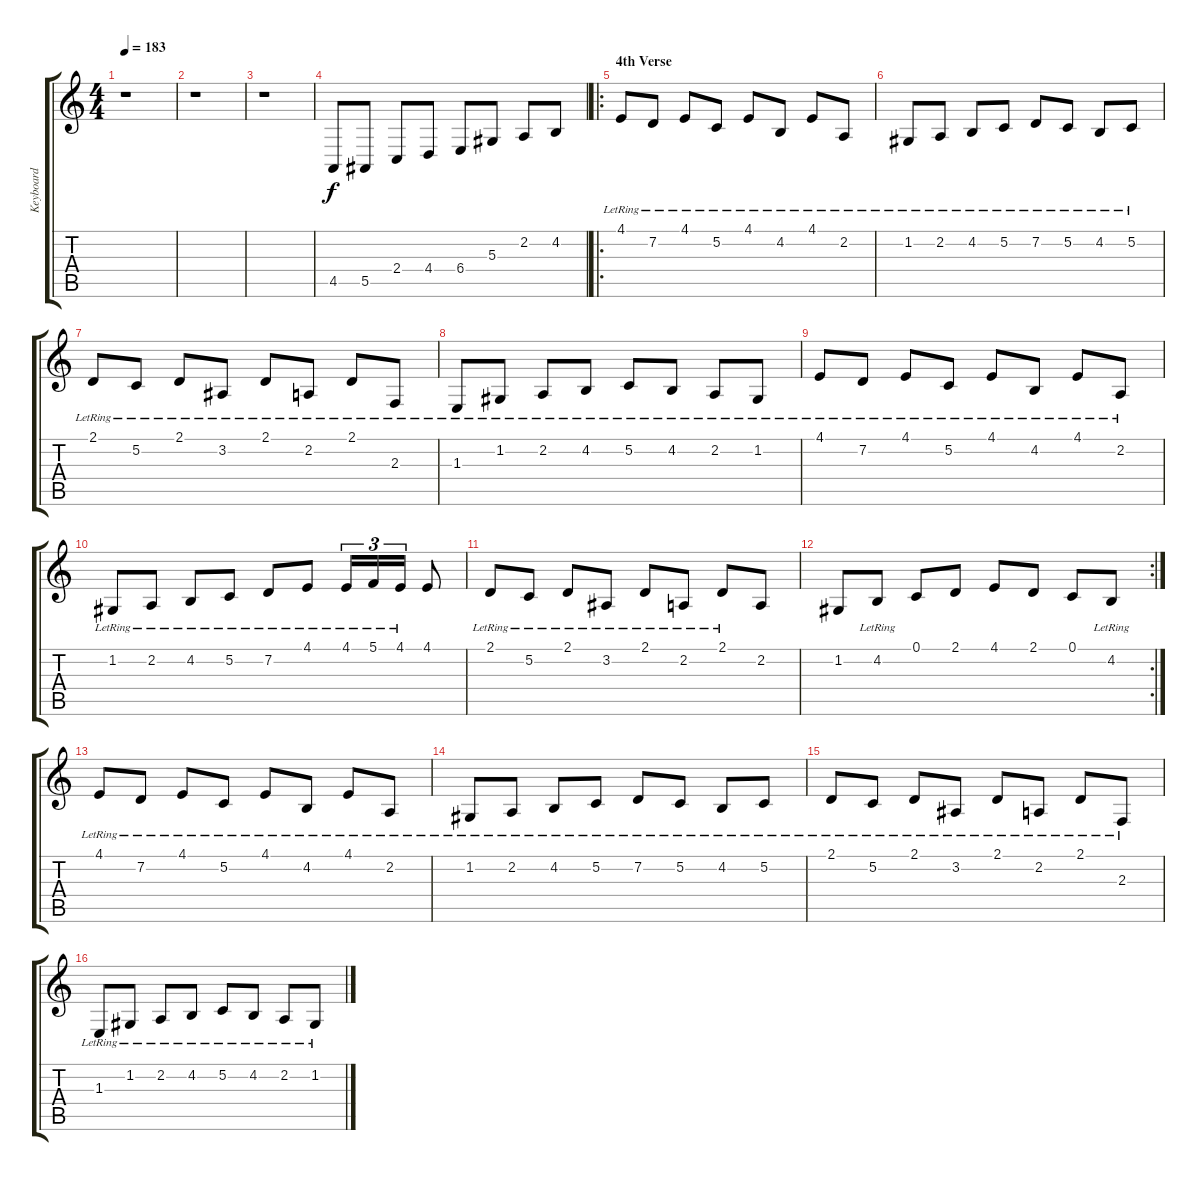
\track ("Keyboard" "Keyboard") {instrument harpsichord}
\staff {score tabs}
\tuning (C4 G3 Eb3 Bb2 F2 C2) {hide}
\ts (4 4)
\tempo 183
\clef g2
\ks c
r.1{dy f} |
r.1 |
r.1 |
4.5.8 5.5.8 2.4.8 4.4.8 6.4.8 5.3.8 2.2.8 4.2.8 |
\ro
\section ("" "4th Verse")
4.1{lr}.8{volume 14 instrument harpsichord} 7.2{lr}.8 4.1{lr}.8 5.2{lr}.8 4.1{lr}.8 4.2{lr}.8 4.1{lr}.8 2.2{lr}.8 |
1.2{lr}.8 2.2{lr}.8 4.2{lr}.8 5.2{lr}.8 7.2{lr}.8 5.2{lr}.8 4.2{lr}.8 5.2{lr}.8 |
2.1{lr}.8 5.2{lr}.8 2.1{lr}.8 3.2{lr}.8 2.1{lr}.8 2.2{lr}.8 2.1{lr}.8 2.3{lr}.8 |
1.3{lr}.8 1.2{lr}.8 2.2{lr}.8 4.2{lr}.8 5.2{lr}.8 4.2{lr}.8 2.2{lr}.8 1.2{lr}.8 |
4.1{lr}.8 7.2{lr}.8 4.1{lr}.8 5.2{lr}.8 4.1{lr}.8 4.2{lr}.8 4.1{lr}.8 2.2{lr}.8 |
1.2{lr}.8 2.2{lr}.8 4.2{lr}.8 5.2{lr}.8 7.2{lr}.8 4.1{lr}.8 4.1{lr}.16{tu (3 2)} 5.1{lr}.16{tu (3 2)} 4.1{lr}.16{tu (3 2)} 4.1.8 |
2.1{lr}.8 5.2{lr}.8 2.1{lr}.8 3.2{lr}.8 2.1{lr}.8 2.2{lr}.8 2.1{lr}.8 2.2.8 |
\rc 2
1.2.8 4.2{lr}.8 0.1.8 2.1.8 4.1.8 2.1.8 0.1.8 4.2{lr}.8 |
4.1{lr}.8{volume 14 instrument harpsichord} 7.2{lr}.8 4.1{lr}.8 5.2{lr}.8 4.1{lr}.8 4.2{lr}.8 4.1{lr}.8 2.2{lr}.8 |
1.2{lr}.8 2.2{lr}.8 4.2{lr}.8 5.2{lr}.8 7.2{lr}.8 5.2{lr}.8 4.2{lr}.8 5.2{lr}.8 |
2.1{lr}.8 5.2{lr}.8 2.1{lr}.8 3.2{lr}.8 2.1{lr}.8 2.2{lr}.8 2.1{lr}.8 2.3{lr}.8 |
1.3{lr}.8 1.2{lr}.8 2.2{lr}.8 4.2{lr}.8 5.2{lr}.8 4.2{lr}.8 2.2{lr}.8 1.2{lr}.8
